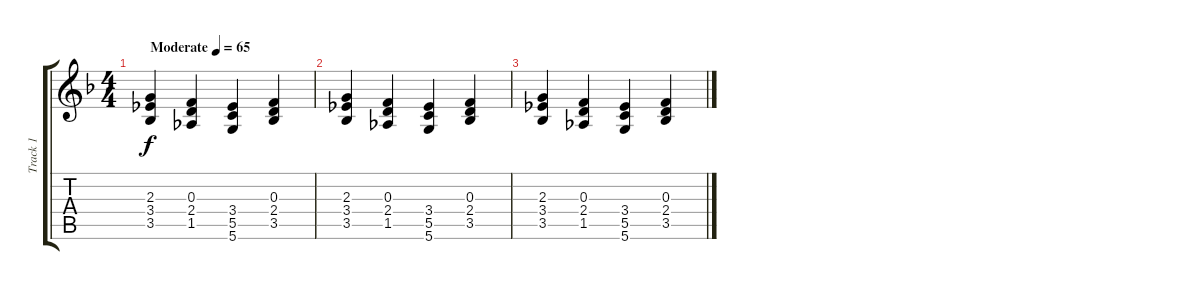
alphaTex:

\track ("Track 1" "Track 1") {instrument acousticguitarsteel}
\staff {score tabs}
\tuning (D4 A3 F3 C3 G2 D2) {hide}
\ts (4 4)
\tempo (65 "Moderate")
\clef g2
\ks f
(2.3 3.4 3.5).4{dy f instrument acousticguitarsteel} (0.3 2.4 1.5).4 (3.4 5.5 5.6).4 (0.3 2.4 3.5).4 |
(2.3 3.4 3.5).4 (0.3 2.4 1.5).4 (3.4 5.5 5.6).4 (0.3 2.4 3.5).4 |
(2.3 3.4 3.5).4 (0.3 2.4 1.5).4 (3.4 5.5 5.6).4 (0.3 2.4 3.5).4
